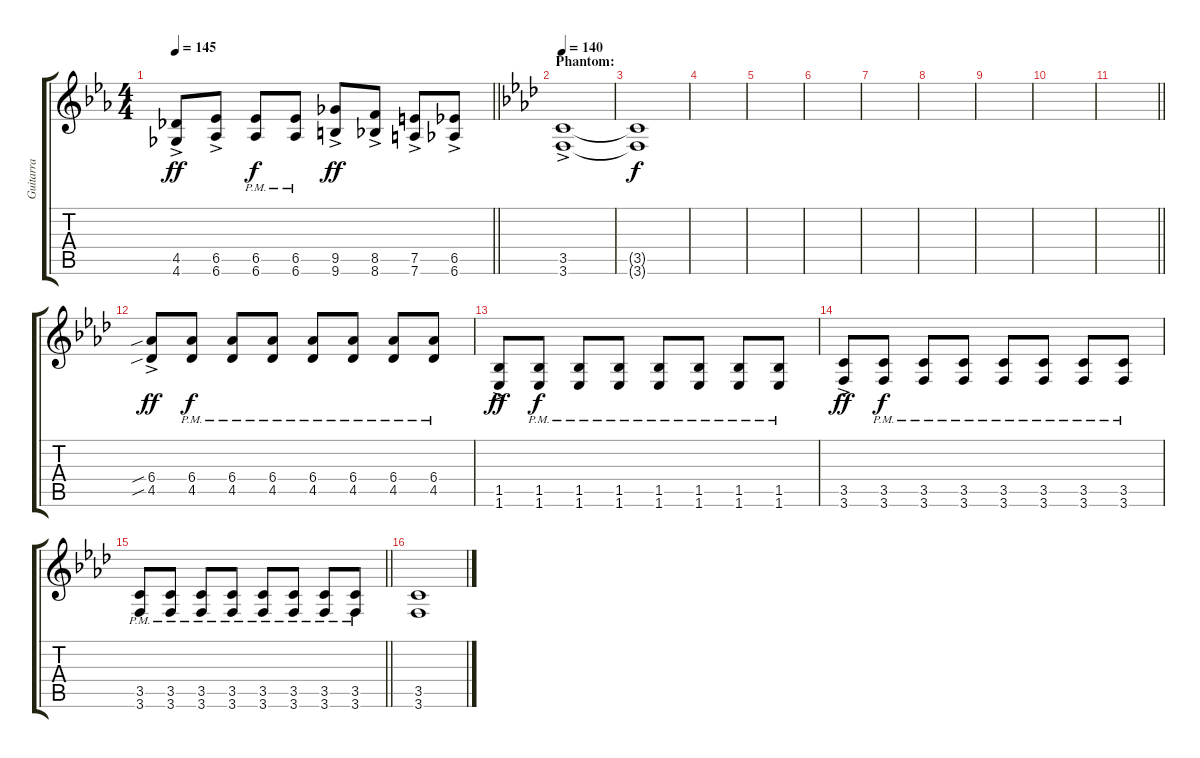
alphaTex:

\track ("Guitarra" "Guitarra") {instrument overdrivenguitar}
\staff {score tabs}
\tuning (E4 B3 G3 D3 A2 D2) {hide}
\ts (4 4)
\tempo 145
\clef g2
\barLineRight lightlight
\ks cminor
(4.5{ac} 4.6{ac}).8{dy ff} (6.5{ac} 6.6{ac}).8 (6.5{pm} 6.6{pm}).8{dy f} (6.5{pm} 6.6{pm}).8 (9.5{ac} 9.6{ac}).8{dy ff} (8.5{ac} 8.6{ac}).8 (7.5{ac} 7.6{ac}).8 (6.5{ac} 6.6{ac}).8 |
\section ("" "Phantom:")
\tempo 140
\ks fminor
(3.5{ac} 3.6{ac}).1 |
(3.5{t} 3.6{t}).1{dy f} |
|
|
|
|
|
|
|
\barLineRight lightlight
|
(6.4{sib ac} 4.5{sib ac}).8{dy ff} (6.4{pm} 4.5{pm}).8{dy f} (6.4{pm} 4.5{pm}).8 (6.4{pm} 4.5{pm}).8 (6.4{pm} 4.5{pm}).8 (6.4{pm} 4.5{pm}).8 (6.4{pm} 4.5{pm}).8 (6.4{pm} 4.5{pm}).8 |
(1.5{ac} 1.6{ac}).8{dy ff} (1.5{pm} 1.6{pm}).8{dy f} (1.5{pm} 1.6{pm}).8 (1.5{pm} 1.6{pm}).8 (1.5{pm} 1.6{pm}).8 (1.5{pm} 1.6{pm}).8 (1.5{pm} 1.6{pm}).8 (1.5{pm} 1.6{pm}).8 |
(3.5{ac} 3.6{ac}).8{dy ff} (3.5{pm} 3.6{pm}).8{dy f} (3.5{pm} 3.6{pm}).8 (3.5{pm} 3.6{pm}).8 (3.5{pm} 3.6{pm}).8 (3.5{pm} 3.6{pm}).8 (3.5{pm} 3.6{pm}).8 (3.5{pm} 3.6{pm}).8 |
\barLineRight lightlight
(3.5{pm} 3.6{pm}).8 (3.5{pm} 3.6{pm}).8 (3.5{pm} 3.6{pm}).8 (3.5{pm} 3.6{pm}).8 (3.5{pm} 3.6{pm}).8 (3.5{pm} 3.6{pm}).8 (3.5{pm} 3.6{pm}).8 (3.5{pm} 3.6{pm}).8 |
(3.5 3.6).1
